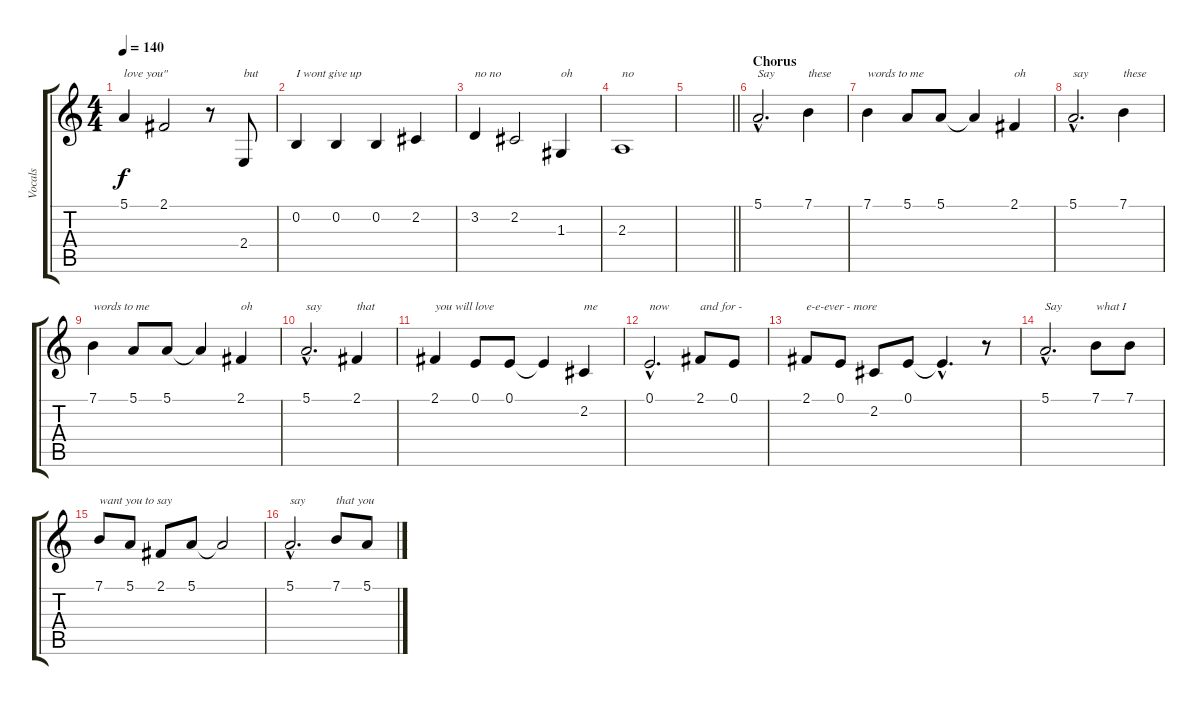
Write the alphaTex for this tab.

\track ("Vocals" "Vocals") {instrument tenorsax}
\staff {score tabs}
\tuning (E4 B3 G3 D3 A2 E2) {hide}
\ts (4 4)
\tempo 140
\clef g2
\ks c
5.1.4{txt "love you\"" dy f} 2.1.2 r.8 2.4.8{txt "but"} |
0.2.4{txt "I wont give up"} 0.2.4 0.2.4 2.2.4 |
3.2.4{txt "no no"} 2.2.2 1.3.4{txt "oh"} |
2.3.1{txt "no"} |
\barLineRight lightlight
|
\section ("" "Chorus")
5.1{hac}.2{d txt "Say"} 7.1.4{txt "these"} |
7.1.4{txt "words to me"} 5.1.8 5.1.8 5.1{t}.4 2.1.4{txt "oh"} |
5.1{hac}.2{d txt "say"} 7.1.4{txt "these"} |
7.1.4{txt "words to me"} 5.1.8 5.1.8 5.1{t}.4 2.1.4{txt "oh"} |
5.1{hac}.2{d txt "say"} 2.1.4{txt "that"} |
2.1.4{txt "you will love"} 0.1.8 0.1.8 0.1{t}.4 2.2.4{txt "me"} |
0.1{hac}.2{d txt "now"} 2.1.8{txt "and for -"} 0.1.8 |
2.1.8{txt "e-e-ever - more"} 0.1.8 2.2.8 0.1.8 0.1{hac t}.4{d} r.8 |
5.1{hac}.2{d txt "Say"} 7.1.8{txt "what I"} 7.1.8 |
7.1.8{txt "want you to say"} 5.1.8 2.1.8 5.1.8 5.1{t}.2 |
5.1{hac}.2{d txt "say"} 7.1.8{txt "that you"} 5.1.8
